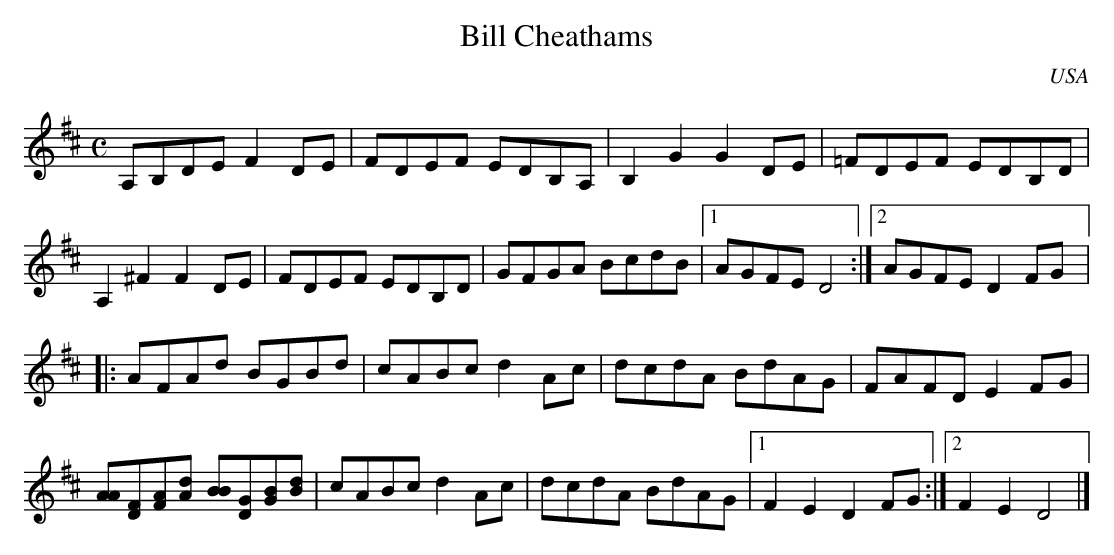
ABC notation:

X:1
T:Bill Cheathams
M:C
O:USA
K:D major
A,B,DE F2DE| FDEF EDB,A,| B,2G2 G2DE| =FDEF EDB,D|
A,2^F2 F2DE| FDEF EDB,D| \
GFGA BcdB|1 AGFE D4 :|2 AGFE D2FG|:
AFAd BGBd| cABc d2Ac| dcdA BdAG| FAFD E2FG|
[AA][DF][FA][Ad] [BB][DG][GB][Bd]|cABc d2Ac|\
dcdA BdAG|1 F2E2 D2FG :|2 F2E2 D4|]
